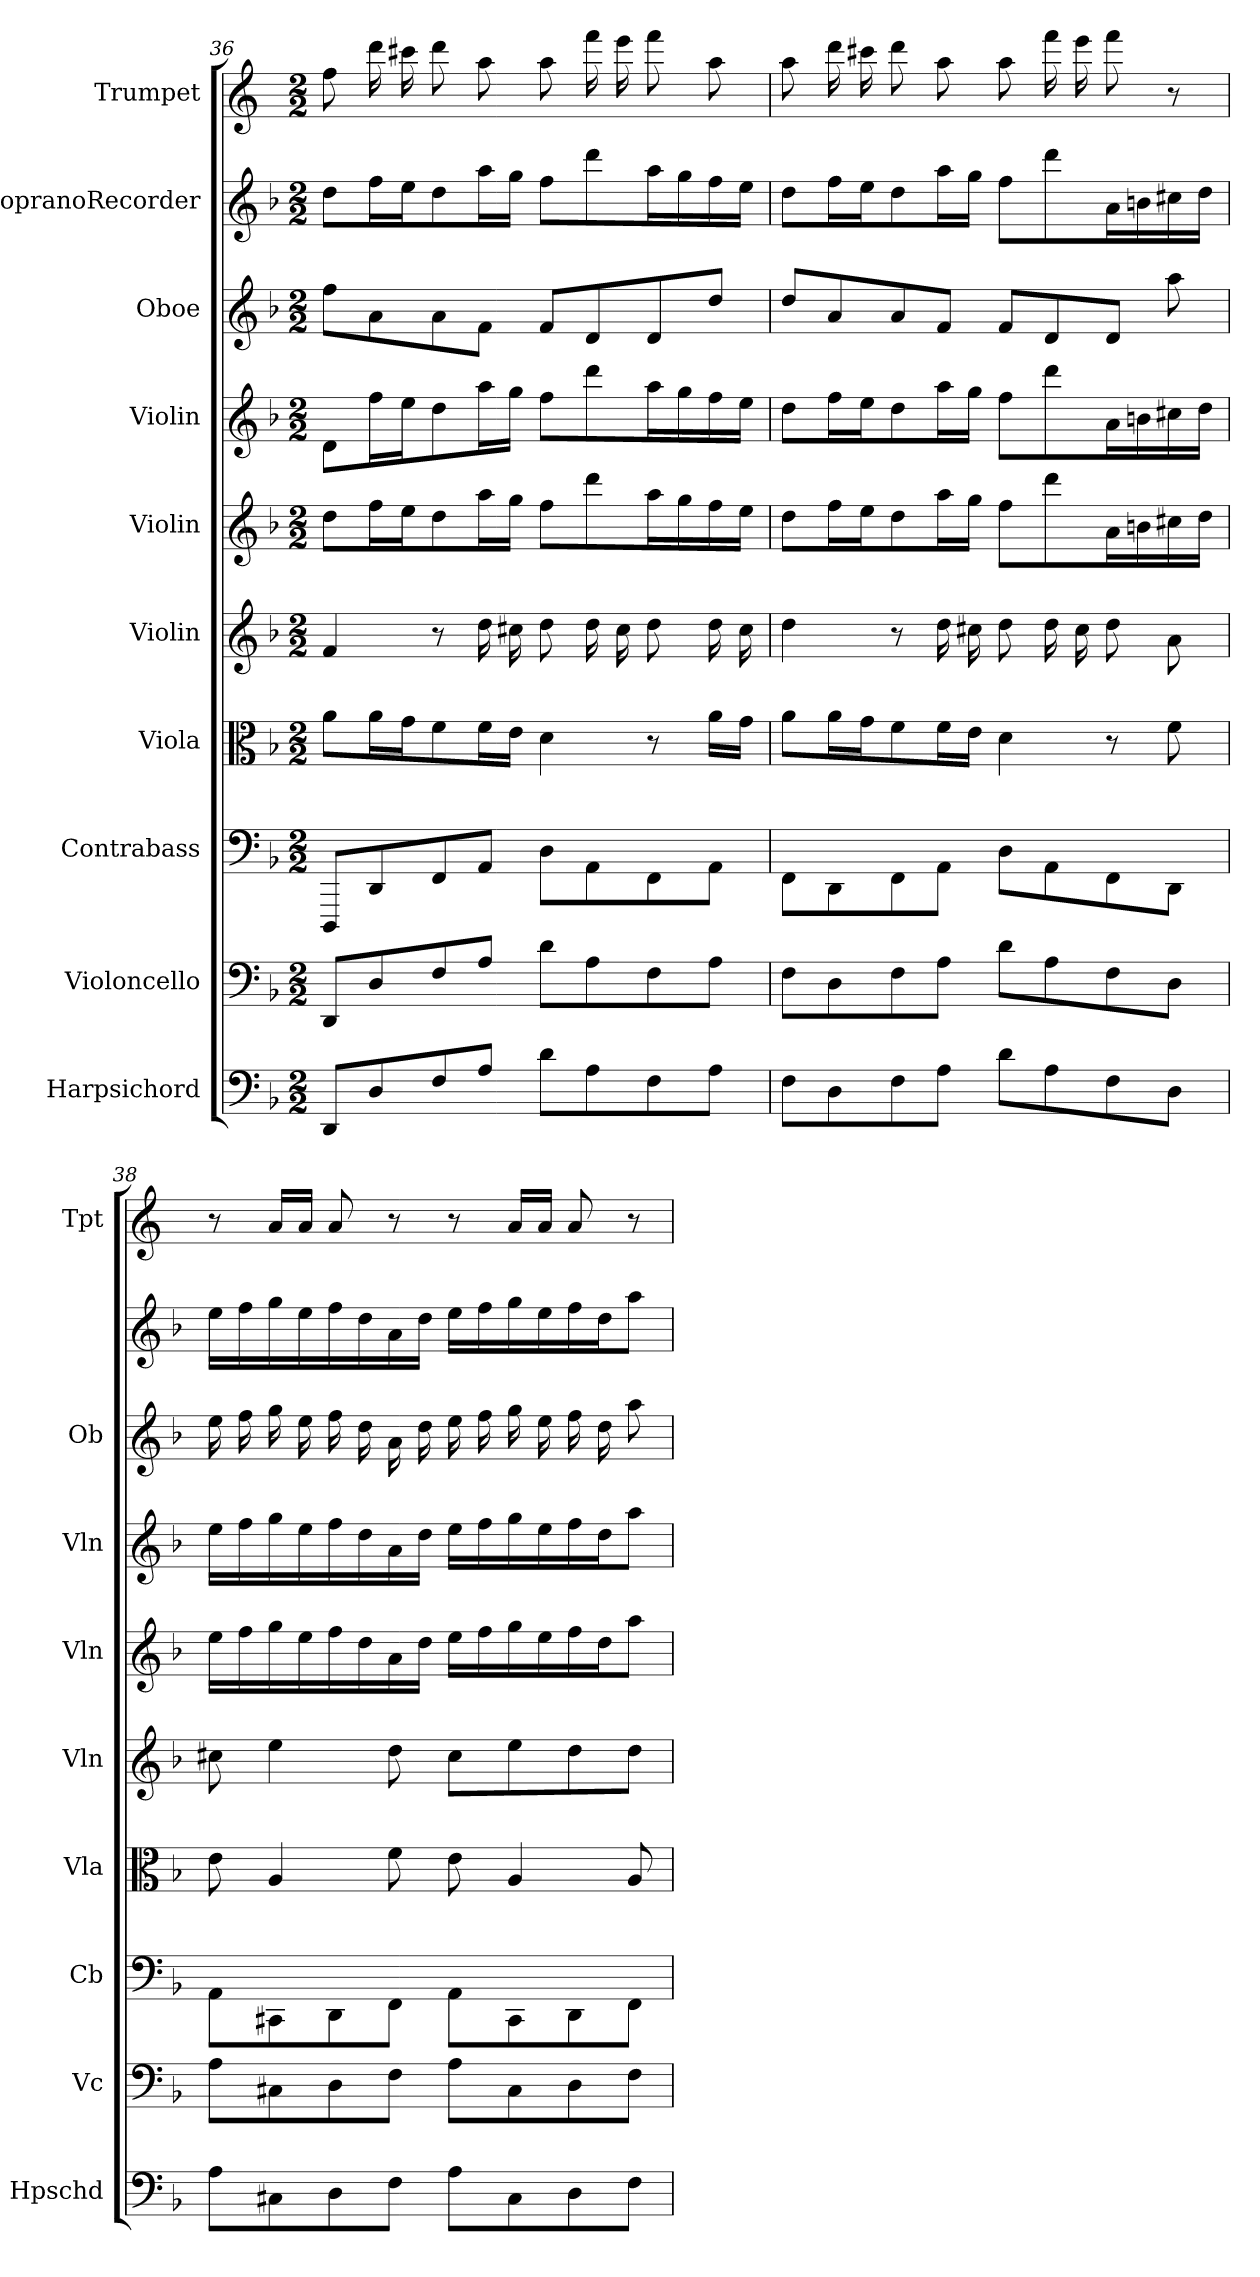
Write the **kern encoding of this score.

**kern	**kern	**kern	**kern	**kern	**kern	**kern	**kern	**kern	**kern
*part10	*part9	*part8	*part7	*part6	*part5	*part4	*part3	*part2	*part1
*staff10	*staff9	*staff8	*staff7	*staff6	*staff5	*staff4	*staff3	*staff2	*staff1
*I"Harpsichord	*I"Violoncello	*I"Contrabass	*I"Viola	*I"Violin	*I"Violin	*I"Violin	*I"Oboe	*I"SopranoRecorder	*I"Trumpet
*I'Hpschd	*I'Vc	*I'Cb	*I'Vla	*I'Vln	*I'Vln	*I'Vln	*I'Ob	*	*I'Tpt
*clefF4	*clefF4	*clefF4	*clefC3	*clefG2	*clefG2	*clefG2	*clefG2	*clefG2	*clefG2
*k[b-]	*k[b-]	*k[b-]	*k[b-]	*k[b-]	*k[b-]	*k[b-]	*k[b-]	*k[b-]	*k[]
*M2/2	*M2/2	*M2/2	*M2/2	*M2/2	*M2/2	*M2/2	*M2/2	*M2/2	*M2/2
=36	=36	=36	=36	=36	=36	=36	=36	=36	=36
8DD/L	8DD/L	8DDD/L	8a\L	4f/	8dd\L	8d\L	8ff\L	8dd\L	8ff\
8D/	8D/	8DD/	16a\L	.	16ff\L	16ff\L	8a\	16ff\L	16ddd\
.	.	.	16g\J	.	16ee\J	16ee\J	.	16ee\J	16ccc#X\
8F/	8F/	8FF/	8f\	8r	8dd\	8dd\	8a\	8dd\	8ddd\
8A/J	8A/J	8AA/J	16f\L	16dd\	16aa\L	16aa\L	8f\J	16aa\L	8aa\
.	.	.	16e\JJ	16cc#X\	16gg\JJ	16gg\JJ	.	16gg\JJ	.
8d\L	8d\L	8D\L	4d\	8dd\	8ff\L	8ff\L	8f/L	8ff\L	8aa\
8A\	8A\	8AA\	.	16dd\	8ddd\	8ddd\	8d/	8ddd\	16fff\
.	.	.	.	16cc#\	.	.	.	.	16eee\
8F\	8F\	8FF\	8r	8dd\	16aa\L	16aa\L	8d/	16aa\L	8fff\
.	.	.	.	.	16gg\	16gg\	.	16gg\	.
8A\J	8A\J	8AA\J	16a\LL	16dd\	16ff\	16ff\	8dd/J	16ff\	8aa\
.	.	.	16g\JJ	16cc#\	16ee\JJ	16ee\JJ	.	16ee\JJ	.
=37	=37	=37	=37	=37	=37	=37	=37	=37	=37
8F\L	8F\L	8FF\L	8a\L	4dd\	8dd\L	8dd\L	8dd/L	8dd\L	8aa\
8D\	8D\	8DD\	16a\L	.	16ff\L	16ff\L	8a/	16ff\L	16ddd\
.	.	.	16g\J	.	16ee\J	16ee\J	.	16ee\J	16ccc#X\
8F\	8F\	8FF\	8f\	8r	8dd\	8dd\	8a/	8dd\	8ddd\
8A\J	8A\J	8AA\J	16f\L	16dd\	16aa\L	16aa\L	8f/J	16aa\L	8aa\
.	.	.	16e\JJ	16cc#X\	16gg\JJ	16gg\JJ	.	16gg\JJ	.
8d\L	8d\L	8D\L	4d\	8dd\	8ff\L	8ff\L	8f/L	8ff\L	8aa\
8A\	8A\	8AA\	.	16dd\	8ddd\	8ddd\	8d/	8ddd\	16fff\
.	.	.	.	16cc#\	.	.	.	.	16eee\
8F\	8F\	8FF\	8r	8dd\	16a\L	16a\L	8d/J	16a\L	8fff\
.	.	.	.	.	16bn\	16bn\	.	16bn\	.
8D\J	8D\J	8DD\J	8f\	8a\	16cc#X\	16cc#X\	8aa\	16cc#X\	8r
.	.	.	.	.	16dd\JJ	16dd\JJ	.	16dd\JJ	.
=38	=38	=38	=38	=38	=38	=38	=38	=38	=38
8A\L	8A\L	8AA\L	8e\	8cc#X\	16ee\LL	16ee\LL	16ee\	16ee\LL	8r
.	.	.	.	.	16ff\	16ff\	16ff\	16ff\	.
8C#X\	8C#X\	8CC#X\	4A/	4ee\	16gg\	16gg\	16gg\	16gg\	16a/LL
.	.	.	.	.	16ee\	16ee\	16ee\	16ee\	16a/JJ
8D\	8D\	8DD\	.	.	16ff\	16ff\	16ff\	16ff\	8a/
.	.	.	.	.	16dd\	16dd\	16dd\	16dd\	.
8F\J	8F\J	8FF\J	8f\	8dd\	16a\	16a\	16a\	16a\	8r
.	.	.	.	.	16dd\JJ	16dd\JJ	16dd\	16dd\JJ	.
8A\L	8A\L	8AA\L	8e\	8cc#\L	16ee\LL	16ee\LL	16ee\	16ee\LL	8r
.	.	.	.	.	16ff\	16ff\	16ff\	16ff\	.
8C#\	8C#\	8CC#\	4A/	8ee\	16gg\	16gg\	16gg\	16gg\	16a/LL
.	.	.	.	.	16ee\	16ee\	16ee\	16ee\	16a/JJ
8D\	8D\	8DD\	.	8dd\	16ff\	16ff\	16ff\	16ff\	8a/
.	.	.	.	.	16dd\J	16dd\J	16dd\	16dd\J	.
8F\J	8F\J	8FF\J	8A/	8dd\J	8aa\J	8aa\J	8aa\	8aa\J	8r
=	=	=	=	=	=	=	=	=	=
*-	*-	*-	*-	*-	*-	*-	*-	*-	*-
